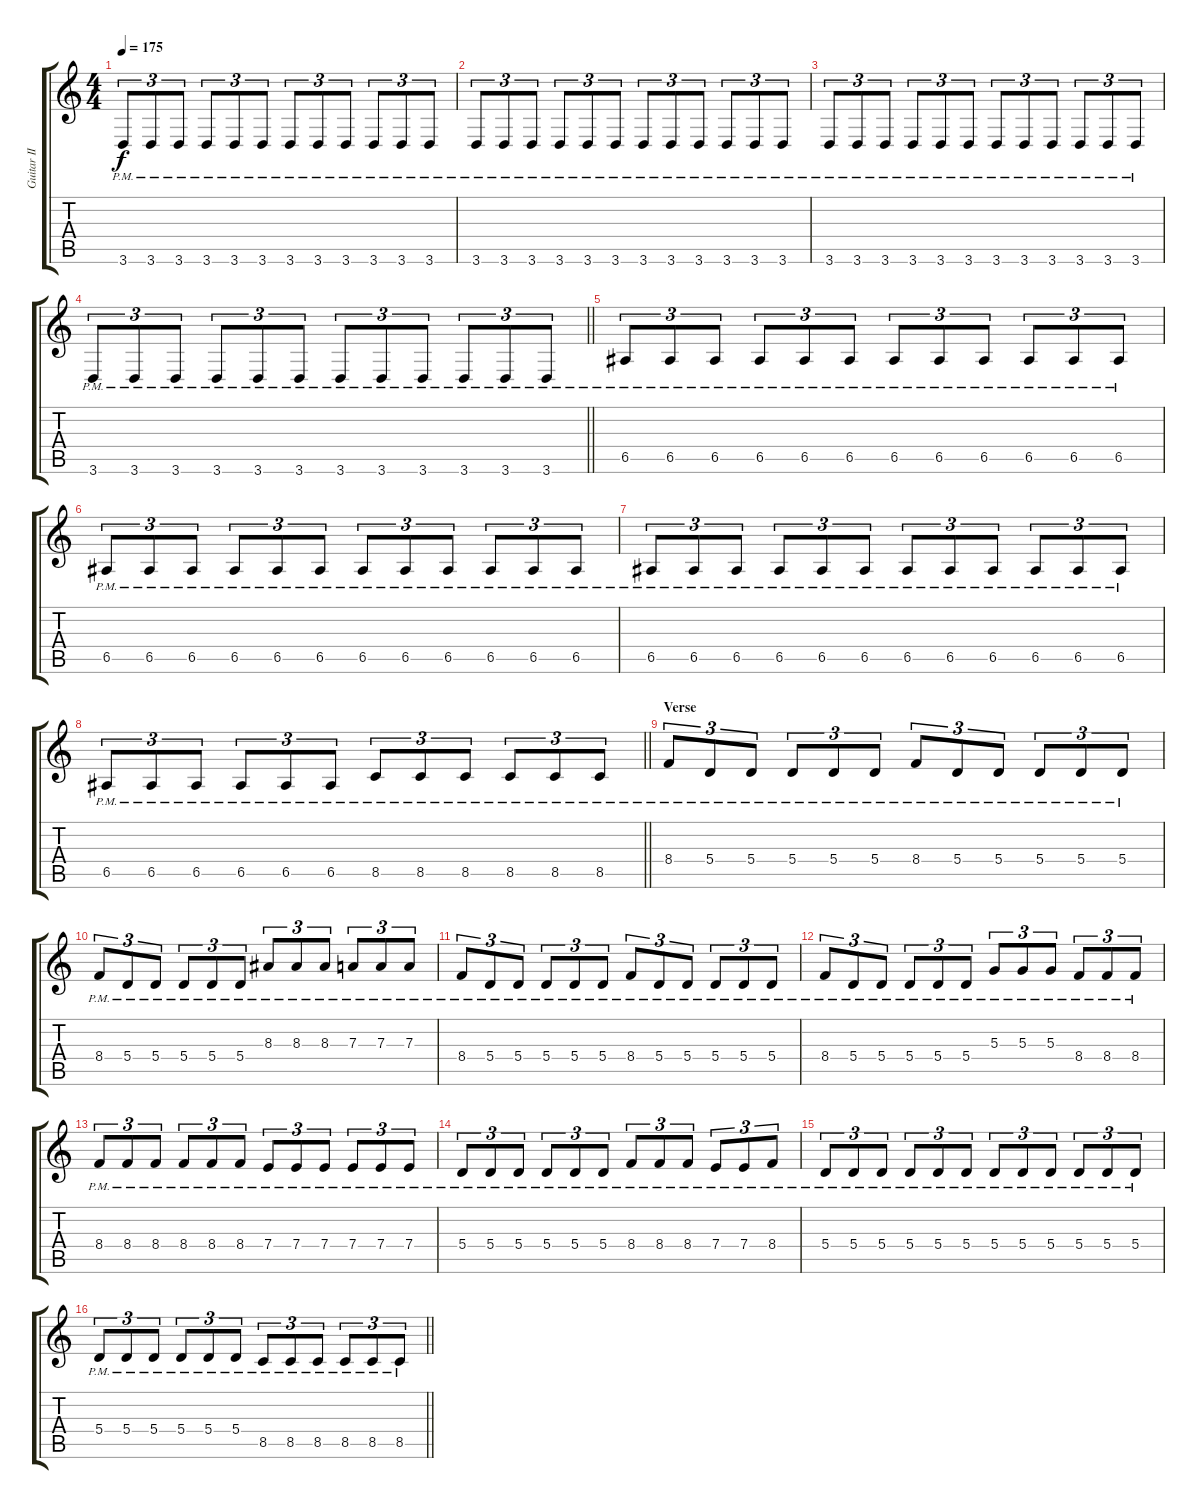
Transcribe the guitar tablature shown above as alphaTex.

\track ("Guitar II" "Guitar II") {instrument distortionguitar}
\staff {score tabs}
\tuning (B3 Gb3 D3 A2 E2 B1) {hide}
\ts (4 4)
\section ("" "")
\tempo 175
\clef g2
\ks c
3.6{pm}.8{tu (3 2) dy f} 3.6{pm}.8{tu (3 2)} 3.6{pm}.8{tu (3 2)} 3.6{pm}.8{tu (3 2)} 3.6{pm}.8{tu (3 2)} 3.6{pm}.8{tu (3 2)} 3.6{pm}.8{tu (3 2)} 3.6{pm}.8{tu (3 2)} 3.6{pm}.8{tu (3 2)} 3.6{pm}.8{tu (3 2)} 3.6{pm}.8{tu (3 2)} 3.6{pm}.8{tu (3 2)} |
3.6{pm}.8{tu (3 2)} 3.6{pm}.8{tu (3 2)} 3.6{pm}.8{tu (3 2)} 3.6{pm}.8{tu (3 2)} 3.6{pm}.8{tu (3 2)} 3.6{pm}.8{tu (3 2)} 3.6{pm}.8{tu (3 2)} 3.6{pm}.8{tu (3 2)} 3.6{pm}.8{tu (3 2)} 3.6{pm}.8{tu (3 2)} 3.6{pm}.8{tu (3 2)} 3.6{pm}.8{tu (3 2)} |
3.6{pm}.8{tu (3 2)} 3.6{pm}.8{tu (3 2)} 3.6{pm}.8{tu (3 2)} 3.6{pm}.8{tu (3 2)} 3.6{pm}.8{tu (3 2)} 3.6{pm}.8{tu (3 2)} 3.6{pm}.8{tu (3 2)} 3.6{pm}.8{tu (3 2)} 3.6{pm}.8{tu (3 2)} 3.6{pm}.8{tu (3 2)} 3.6{pm}.8{tu (3 2)} 3.6{pm}.8{tu (3 2)} |
\barLineRight lightlight
3.6{pm}.8{tu (3 2)} 3.6{pm}.8{tu (3 2)} 3.6{pm}.8{tu (3 2)} 3.6{pm}.8{tu (3 2)} 3.6{pm}.8{tu (3 2)} 3.6{pm}.8{tu (3 2)} 3.6{pm}.8{tu (3 2)} 3.6{pm}.8{tu (3 2)} 3.6{pm}.8{tu (3 2)} 3.6{pm}.8{tu (3 2)} 3.6{pm}.8{tu (3 2)} 3.6{pm}.8{tu (3 2)} |
6.5{pm}.8{tu (3 2)} 6.5{pm}.8{tu (3 2)} 6.5{pm}.8{tu (3 2)} 6.5{pm}.8{tu (3 2)} 6.5{pm}.8{tu (3 2)} 6.5{pm}.8{tu (3 2)} 6.5{pm}.8{tu (3 2)} 6.5{pm}.8{tu (3 2)} 6.5{pm}.8{tu (3 2)} 6.5{pm}.8{tu (3 2)} 6.5{pm}.8{tu (3 2)} 6.5{pm}.8{tu (3 2)} |
6.5{pm}.8{tu (3 2)} 6.5{pm}.8{tu (3 2)} 6.5{pm}.8{tu (3 2)} 6.5{pm}.8{tu (3 2)} 6.5{pm}.8{tu (3 2)} 6.5{pm}.8{tu (3 2)} 6.5{pm}.8{tu (3 2)} 6.5{pm}.8{tu (3 2)} 6.5{pm}.8{tu (3 2)} 6.5{pm}.8{tu (3 2)} 6.5{pm}.8{tu (3 2)} 6.5{pm}.8{tu (3 2)} |
6.5{pm}.8{tu (3 2)} 6.5{pm}.8{tu (3 2)} 6.5{pm}.8{tu (3 2)} 6.5{pm}.8{tu (3 2)} 6.5{pm}.8{tu (3 2)} 6.5{pm}.8{tu (3 2)} 6.5{pm}.8{tu (3 2)} 6.5{pm}.8{tu (3 2)} 6.5{pm}.8{tu (3 2)} 6.5{pm}.8{tu (3 2)} 6.5{pm}.8{tu (3 2)} 6.5{pm}.8{tu (3 2)} |
\barLineRight lightlight
6.5{pm}.8{tu (3 2)} 6.5{pm}.8{tu (3 2)} 6.5{pm}.8{tu (3 2)} 6.5{pm}.8{tu (3 2)} 6.5{pm}.8{tu (3 2)} 6.5{pm}.8{tu (3 2)} 8.5{pm}.8{tu (3 2)} 8.5{pm}.8{tu (3 2)} 8.5{pm}.8{tu (3 2)} 8.5{pm}.8{tu (3 2)} 8.5{pm}.8{tu (3 2)} 8.5{pm}.8{tu (3 2)} |
\section ("" "Verse")
8.4{pm}.8{tu (3 2)} 5.4{pm}.8{tu (3 2)} 5.4{pm}.8{tu (3 2)} 5.4{pm}.8{tu (3 2)} 5.4{pm}.8{tu (3 2)} 5.4{pm}.8{tu (3 2)} 8.4{pm}.8{tu (3 2)} 5.4{pm}.8{tu (3 2)} 5.4{pm}.8{tu (3 2)} 5.4{pm}.8{tu (3 2)} 5.4{pm}.8{tu (3 2)} 5.4{pm}.8{tu (3 2)} |
8.4{pm}.8{tu (3 2)} 5.4{pm}.8{tu (3 2)} 5.4{pm}.8{tu (3 2)} 5.4{pm}.8{tu (3 2)} 5.4{pm}.8{tu (3 2)} 5.4{pm}.8{tu (3 2)} 8.3{pm}.8{tu (3 2)} 8.3{pm}.8{tu (3 2)} 8.3{pm}.8{tu (3 2)} 7.3{pm}.8{tu (3 2)} 7.3{pm}.8{tu (3 2)} 7.3{pm}.8{tu (3 2)} |
8.4{pm}.8{tu (3 2)} 5.4{pm}.8{tu (3 2)} 5.4{pm}.8{tu (3 2)} 5.4{pm}.8{tu (3 2)} 5.4{pm}.8{tu (3 2)} 5.4{pm}.8{tu (3 2)} 8.4{pm}.8{tu (3 2)} 5.4{pm}.8{tu (3 2)} 5.4{pm}.8{tu (3 2)} 5.4{pm}.8{tu (3 2)} 5.4{pm}.8{tu (3 2)} 5.4{pm}.8{tu (3 2)} |
8.4{pm}.8{tu (3 2)} 5.4{pm}.8{tu (3 2)} 5.4{pm}.8{tu (3 2)} 5.4{pm}.8{tu (3 2)} 5.4{pm}.8{tu (3 2)} 5.4{pm}.8{tu (3 2)} 5.3{pm}.8{tu (3 2)} 5.3{pm}.8{tu (3 2)} 5.3{pm}.8{tu (3 2)} 8.4{pm}.8{tu (3 2)} 8.4{pm}.8{tu (3 2)} 8.4{pm}.8{tu (3 2)} |
8.4{pm}.8{tu (3 2)} 8.4{pm}.8{tu (3 2)} 8.4{pm}.8{tu (3 2)} 8.4{pm}.8{tu (3 2)} 8.4{pm}.8{tu (3 2)} 8.4{pm}.8{tu (3 2)} 7.4{pm}.8{tu (3 2)} 7.4{pm}.8{tu (3 2)} 7.4{pm}.8{tu (3 2)} 7.4{pm}.8{tu (3 2)} 7.4{pm}.8{tu (3 2)} 7.4{pm}.8{tu (3 2)} |
5.4{pm}.8{tu (3 2)} 5.4{pm}.8{tu (3 2)} 5.4{pm}.8{tu (3 2)} 5.4{pm}.8{tu (3 2)} 5.4{pm}.8{tu (3 2)} 5.4{pm}.8{tu (3 2)} 8.4{pm}.8{tu (3 2)} 8.4{pm}.8{tu (3 2)} 8.4{pm}.8{tu (3 2)} 7.4{pm}.8{tu (3 2)} 7.4{pm}.8{tu (3 2)} 8.4{pm}.8{tu (3 2)} |
5.4{pm}.8{tu (3 2)} 5.4{pm}.8{tu (3 2)} 5.4{pm}.8{tu (3 2)} 5.4{pm}.8{tu (3 2)} 5.4{pm}.8{tu (3 2)} 5.4{pm}.8{tu (3 2)} 5.4{pm}.8{tu (3 2)} 5.4{pm}.8{tu (3 2)} 5.4{pm}.8{tu (3 2)} 5.4{pm}.8{tu (3 2)} 5.4{pm}.8{tu (3 2)} 5.4{pm}.8{tu (3 2)} |
\barLineRight lightlight
5.4{pm}.8{tu (3 2)} 5.4{pm}.8{tu (3 2)} 5.4{pm}.8{tu (3 2)} 5.4{pm}.8{tu (3 2)} 5.4{pm}.8{tu (3 2)} 5.4{pm}.8{tu (3 2)} 8.5{pm}.8{tu (3 2)} 8.5{pm}.8{tu (3 2)} 8.5{pm}.8{tu (3 2)} 8.5{pm}.8{tu (3 2)} 8.5{pm}.8{tu (3 2)} 8.5{pm}.8{tu (3 2)}
